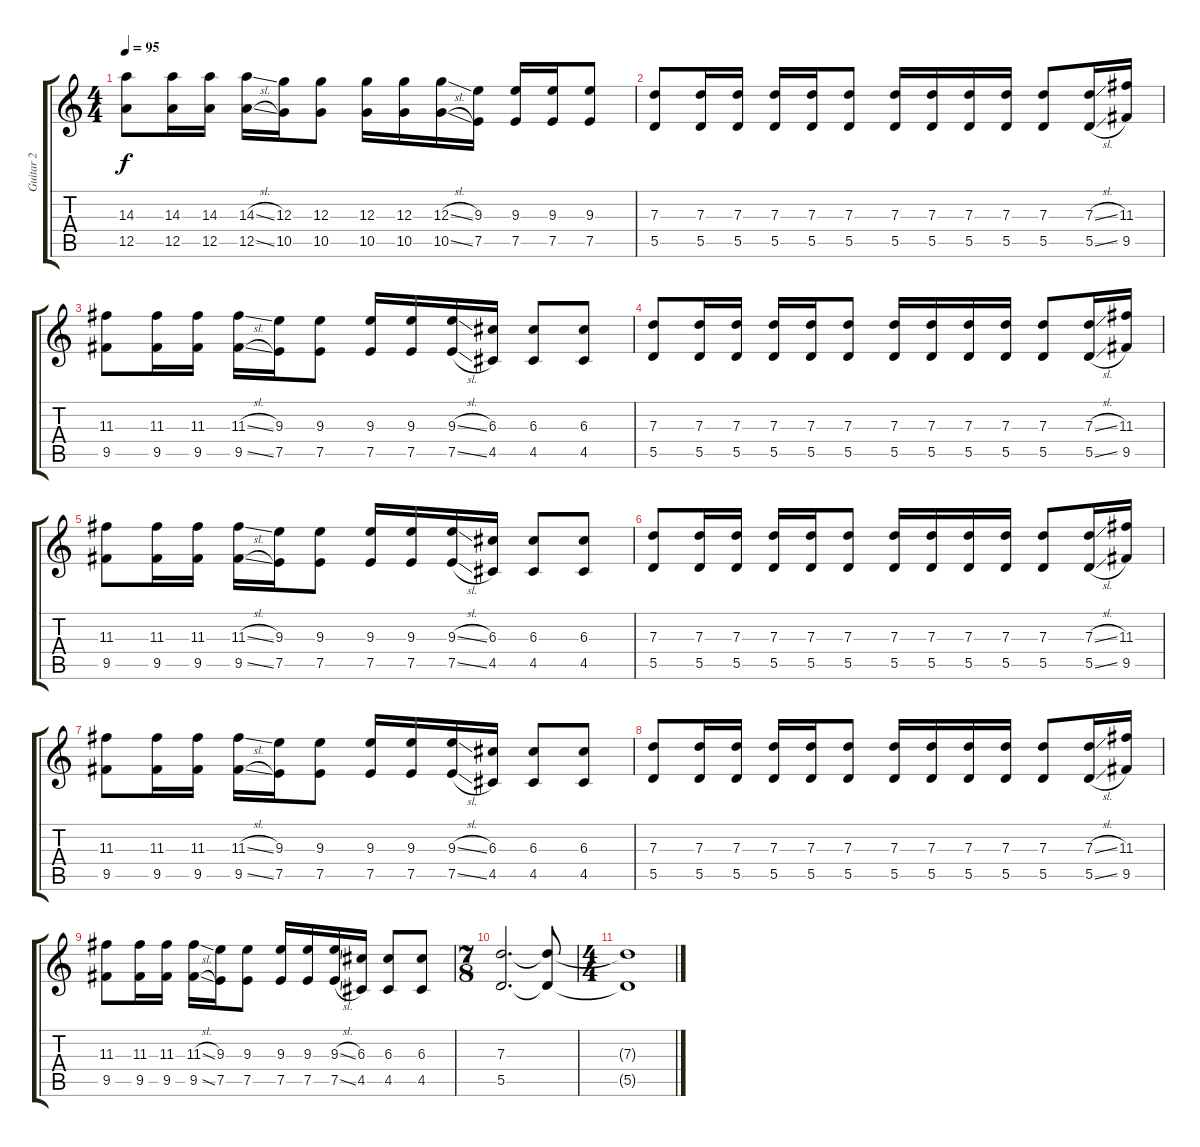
\track ("Guitar 2" "Guitar 2") {instrument distortionguitar}
\staff {score tabs}
\tuning (E4 B3 G3 D3 A2 E2) {hide}
\ts (4 4)
\tempo 95
\clef g2
\ks c
(14.3 12.5).8{dy f} (14.3 12.5).16 (14.3 12.5).16 (14.3{sl} 12.5{sl}).16 (12.3 10.5).16 (12.3 10.5).8 (12.3 10.5).16 (12.3 10.5).16 (12.3{sl} 10.5{sl}).16 (9.3 7.5).16 (9.3 7.5).16 (9.3 7.5).16 (9.3 7.5).8 |
(7.3 5.5).8{volume 9} (7.3 5.5).16 (7.3 5.5).16 (7.3 5.5).16 (7.3 5.5).16 (7.3 5.5).8 (7.3 5.5).16 (7.3 5.5).16 (7.3 5.5).16 (7.3 5.5).16 (7.3 5.5).8 (7.3{sl} 5.5{sl}).16 (11.3 9.5).16 |
(11.3 9.5).8 (11.3 9.5).16 (11.3 9.5).16 (11.3{sl} 9.5{sl}).16 (9.3 7.5).16 (9.3 7.5).8 (9.3 7.5).16 (9.3 7.5).16 (9.3{sl} 7.5{sl}).16 (6.3 4.5).16 (6.3 4.5).8 (6.3 4.5).8 |
(7.3 5.5).8 (7.3 5.5).16 (7.3 5.5).16 (7.3 5.5).16 (7.3 5.5).16 (7.3 5.5).8 (7.3 5.5).16 (7.3 5.5).16 (7.3 5.5).16 (7.3 5.5).16 (7.3 5.5).8 (7.3{sl} 5.5{sl}).16 (11.3 9.5).16 |
(11.3 9.5).8 (11.3 9.5).16 (11.3 9.5).16 (11.3{sl} 9.5{sl}).16 (9.3 7.5).16 (9.3 7.5).8 (9.3 7.5).16 (9.3 7.5).16 (9.3{sl} 7.5{sl}).16 (6.3 4.5).16 (6.3 4.5).8 (6.3 4.5).8 |
(7.3 5.5).8 (7.3 5.5).16 (7.3 5.5).16 (7.3 5.5).16 (7.3 5.5).16 (7.3 5.5).8 (7.3 5.5).16 (7.3 5.5).16 (7.3 5.5).16 (7.3 5.5).16 (7.3 5.5).8 (7.3{sl} 5.5{sl}).16 (11.3 9.5).16 |
(11.3 9.5).8 (11.3 9.5).16 (11.3 9.5).16 (11.3{sl} 9.5{sl}).16 (9.3 7.5).16 (9.3 7.5).8 (9.3 7.5).16 (9.3 7.5).16 (9.3{sl} 7.5{sl}).16 (6.3 4.5).16 (6.3 4.5).8 (6.3 4.5).8 |
(7.3 5.5).8 (7.3 5.5).16 (7.3 5.5).16 (7.3 5.5).16 (7.3 5.5).16 (7.3 5.5).8 (7.3 5.5).16 (7.3 5.5).16 (7.3 5.5).16 (7.3 5.5).16 (7.3 5.5).8 (7.3{sl} 5.5{sl}).16 (11.3 9.5).16 |
(11.3 9.5).8 (11.3 9.5).16 (11.3 9.5).16 (11.3{sl} 9.5{sl}).16 (9.3 7.5).16 (9.3 7.5).8 (9.3 7.5).16 (9.3 7.5).16 (9.3{sl} 7.5{sl}).16 (6.3 4.5).16 (6.3 4.5).8 (6.3 4.5).8 |
\ts (7 8)
(7.3 5.5).2{d volume 0} (7.3{t} 5.5{t}).8 |
\ts (4 4)
(7.3{t} 5.5{t}).1
